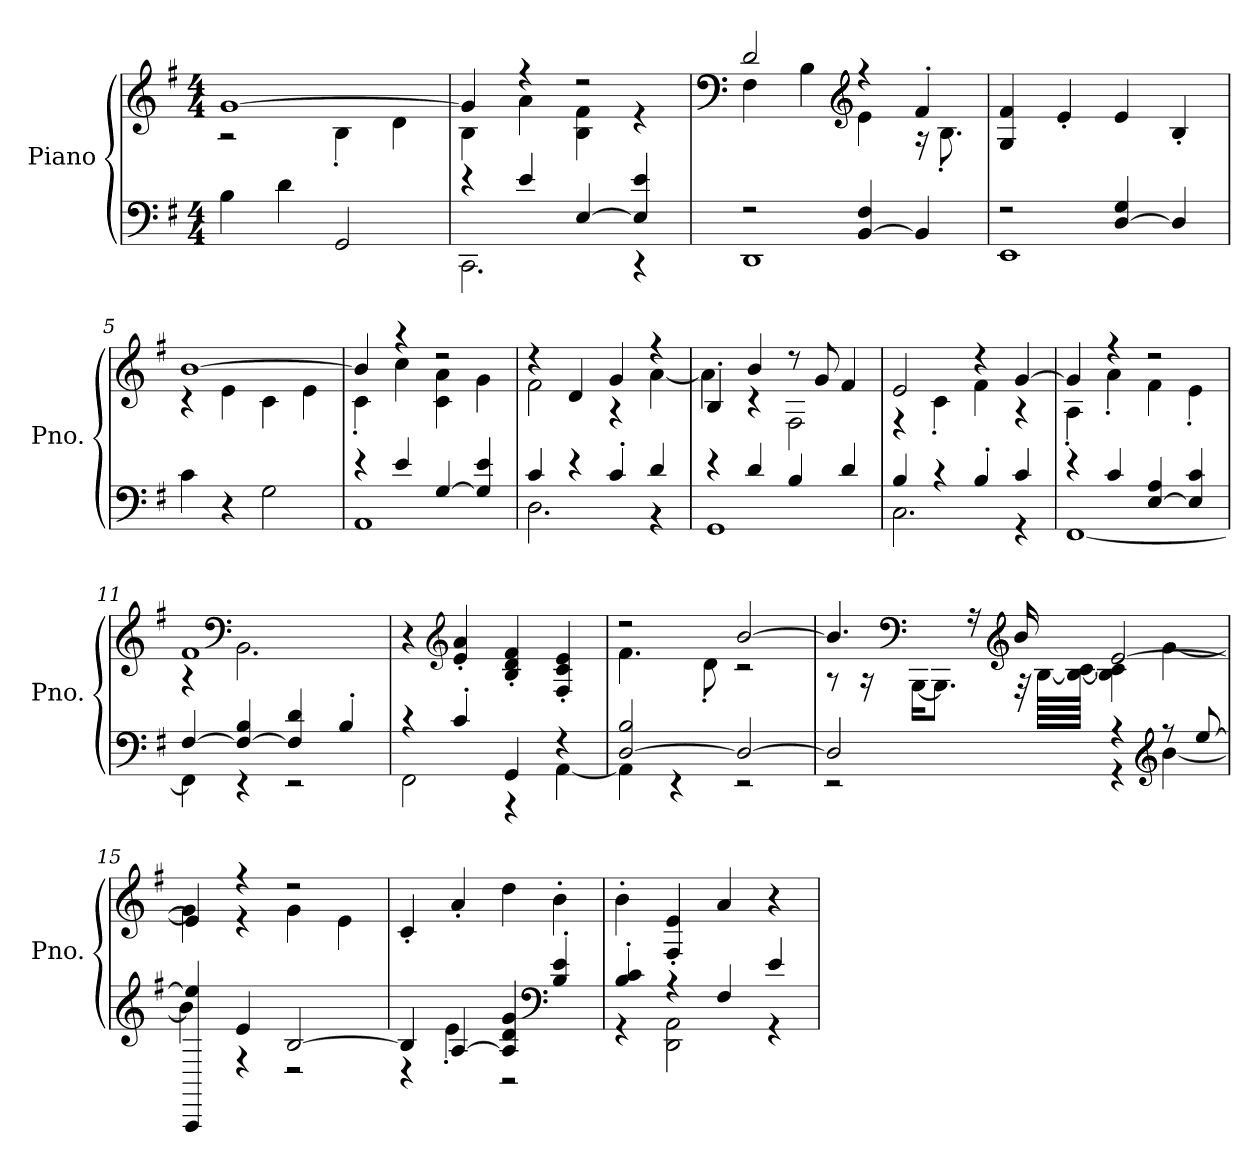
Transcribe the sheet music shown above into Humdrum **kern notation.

**kern	**kern
*part1	*part1
*staff2	*staff1
*I"Piano	*
*I'Pno.	*
*clefF4	*clefG2
*k[f#]	*k[f#]
*M4/4	*M4/4
*MM125	*MM125
=1	=1
*	*^
4B\	[1g	2r
4d\	.	.
2GG/	.	4B'\
.	.	4d\
=2	=2	=2
*^	*	*
4r	2.CC\	4g/]	4B\
4e/	.	4r	4a\
[4E/	.	2r	4B\ 4f#\
4E/] 4e/	4r	.	4r
=3	=3	=3	=3
*	*	*clefF4	*
2r	1DD	2d/	4F#\
.	.	.	4B\
*	*	*clefG2	*
[4BB/ 4F#/	.	4r	4e\
4BB/]	.	4f#'/	16r
.	.	.	8.B'\
*	*	*v	*v
=4	=4	=4
2r	1EE	4G/ 4f#/
.	.	4e'/
[4D/ 4G/	.	4e/
4D/]	.	4B'/
*v	*v	*
=5	=5
*	*^
4c\	[1b	4r
4r	.	4e\
2G\	.	4c\
.	.	4e\
=6	=6	=6
*^	*	*
4r	1AA	4b/]	4c'\
4e/	.	4r	4cc\
[4G/	.	2r	4c\ 4a\
4G/] 4e/	.	.	4g\
=7	=7	=7	=7
4c/	2.D\	4r	2f#\
4r	.	4d/	.
4c'/	.	4g/	4r
4d/	4r	4r	[4a\
!!LO:LB:g=z	!!
=8	=8	=8	=8
4r	1GG	4B'/	4a\]
4d/	.	4b/	4r
4B/	.	8r	2F#\
.	.	8g/	.
4d/	.	4f#/	.
=9	=9	=9	=9
4B/	2.C\	2e/	4r
4r	.	.	4c'\
4B'/	.	4r	4f#\
4c/	4r	[4g/	4r
=10	=10	=10	=10
4r	[1FF#	4g/]	4A'\
4c/	.	4r	4a'\
[4E/ 4A/	.	2r	4f#\
4E/] 4c/	.	.	4e'\
=11	=11	=11	=11
[4F#/	4FF#\]	1f#	4r
*	*	*clefF4	*
4F#/_ 4B/	4r	.	2.BB\
4F#/] 4d/	2r	.	.
4B'/	.	.	.
*	*	*v	*v
=12	=12	=12
4r	2FF#\	4r
*	*	*clefG2
4c'/	.	4e/' 4a/'
4GG/	4r	4B/' 4d/' 4f#/'
4r	[4AA\	4F#/' 4c/' 4e/'
=13	=13	=13
*	*	*^
[2D/ 2B/	4AA\]	2r	4.f#\
.	4r	.	.
.	.	.	8d'\
2D/_	2r	[2b/	2r
!!LO:LB:g=z	!!
=14	=14	=14	=14
2D/]	2r	4.b/]	8r
.	.	.	16r
*	*	*clefF4	*
.	.	.	[16BBB\KL
.	.	.	8.BBB\J]
.	.	16r	.
*	*	*clefG2	*
.	.	16b/	32r
.	.	.	[64B\LLLL
.	.	.	64B\_ [64c\JJJJ
4r	4r	[2e/	4B\] 4c\]
*clefG2	*	*	*
8r	[4b\	.	[4g\
[8ee/	.	.	.
=15	=15	=15	=15
4AAA/ 4ee/]	4b\]	4e/]	4g\]
4e/	4r	4r	4r
[2B/	2r	2r	4g\
.	.	.	4e\
*	*	*v	*v
=16	=16	=16
4B/]	4r	4c'/
[4A/	4e'\	4a'/
4A/] 4d/ 4g/	2r	4dd\
*clefF4	*	*
4B/' 4e/'	.	4b'\
=17	=17	=17
4B/' 4c/'	4r	4b'\
4r	2DD\ 2AA\	4F#/' 4e/'
4F#/	.	4a/
4e/	4r	4r
*v	*v	*
=	=
*-	*-
